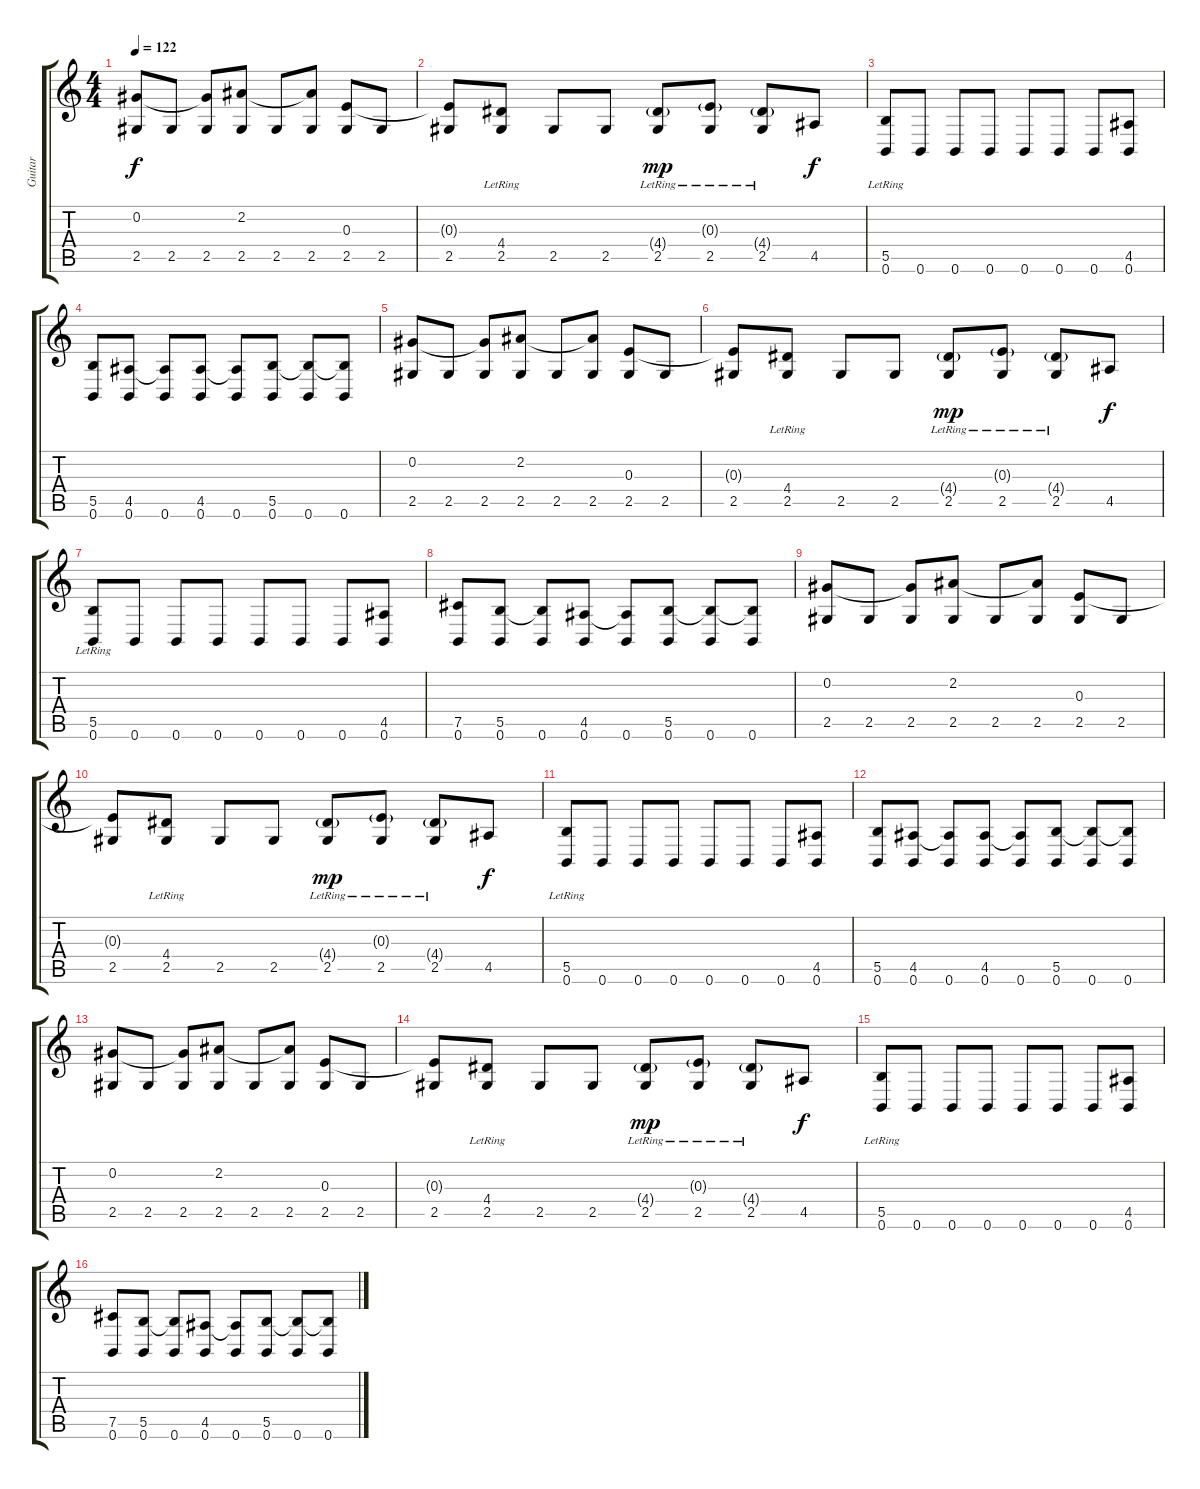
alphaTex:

\track ("Guitar" "Guitar") {instrument acousticguitarnylon}
\staff {score tabs}
\tuning (Db4 Ab3 E3 B2 Gb2 B1) {hide}
\ts (4 4)
\tempo 122
\clef g2
\ks c
(0.2 2.5).8{dy f instrument acousticguitarnylon} 2.5.8 (0.2{t} 2.5).8 (2.2 2.5).8 2.5.8 (2.2{t} 2.5).8 (0.3 2.5).8 2.5.8 |
(0.3{t} 2.5).8 (4.4{lr} 2.5).8 2.5.8 2.5.8 (4.4{g lr} 2.5).8{dy mp} (0.3{g lr} 2.5).8 (4.4{g lr} 2.5).8 4.5.8{dy f} |
(5.5{lr} 0.6).8 0.6.8 0.6.8 0.6.8 0.6.8 0.6.8 0.6.8 (4.5 0.6).8 |
(5.5 0.6).8 (4.5 0.6).8 (4.5{t} 0.6).8 (4.5 0.6).8 (4.5{t} 0.6).8 (5.5 0.6).8 (5.5{t} 0.6).8 (5.5{t} 0.6).8 |
(0.2 2.5).8 2.5.8 (0.2{t} 2.5).8 (2.2 2.5).8 2.5.8 (2.2{t} 2.5).8 (0.3 2.5).8 2.5.8 |
(0.3{t} 2.5).8 (4.4{lr} 2.5).8 2.5.8 2.5.8 (4.4{g lr} 2.5).8{dy mp} (0.3{g lr} 2.5).8 (4.4{g lr} 2.5).8 4.5.8{dy f} |
(5.5{lr} 0.6).8 0.6.8 0.6.8 0.6.8 0.6.8 0.6.8 0.6.8 (4.5 0.6).8 |
(7.5 0.6).8 (5.5 0.6).8 (5.5{t} 0.6).8 (4.5 0.6).8 (4.5{t} 0.6).8 (5.5 0.6).8 (5.5{t} 0.6).8 (5.5{t} 0.6).8 |
(0.2 2.5).8 2.5.8 (0.2{t} 2.5).8 (2.2 2.5).8 2.5.8 (2.2{t} 2.5).8 (0.3 2.5).8 2.5.8 |
(0.3{t} 2.5).8 (4.4{lr} 2.5).8 2.5.8 2.5.8 (4.4{g lr} 2.5).8{dy mp} (0.3{g lr} 2.5).8 (4.4{g lr} 2.5).8 4.5.8{dy f} |
(5.5{lr} 0.6).8 0.6.8 0.6.8 0.6.8 0.6.8 0.6.8 0.6.8 (4.5 0.6).8 |
(5.5 0.6).8 (4.5 0.6).8 (4.5{t} 0.6).8 (4.5 0.6).8 (4.5{t} 0.6).8 (5.5 0.6).8 (5.5{t} 0.6).8 (5.5{t} 0.6).8 |
(0.2 2.5).8 2.5.8 (0.2{t} 2.5).8 (2.2 2.5).8 2.5.8 (2.2{t} 2.5).8 (0.3 2.5).8 2.5.8 |
(0.3{t} 2.5).8 (4.4{lr} 2.5).8 2.5.8 2.5.8 (4.4{g lr} 2.5).8{dy mp} (0.3{g lr} 2.5).8 (4.4{g lr} 2.5).8 4.5.8{dy f} |
(5.5{lr} 0.6).8 0.6.8 0.6.8 0.6.8 0.6.8 0.6.8 0.6.8 (4.5 0.6).8 |
(7.5 0.6).8 (5.5 0.6).8 (5.5{t} 0.6).8 (4.5 0.6).8 (4.5{t} 0.6).8 (5.5 0.6).8 (5.5{t} 0.6).8 (5.5{t} 0.6).8
